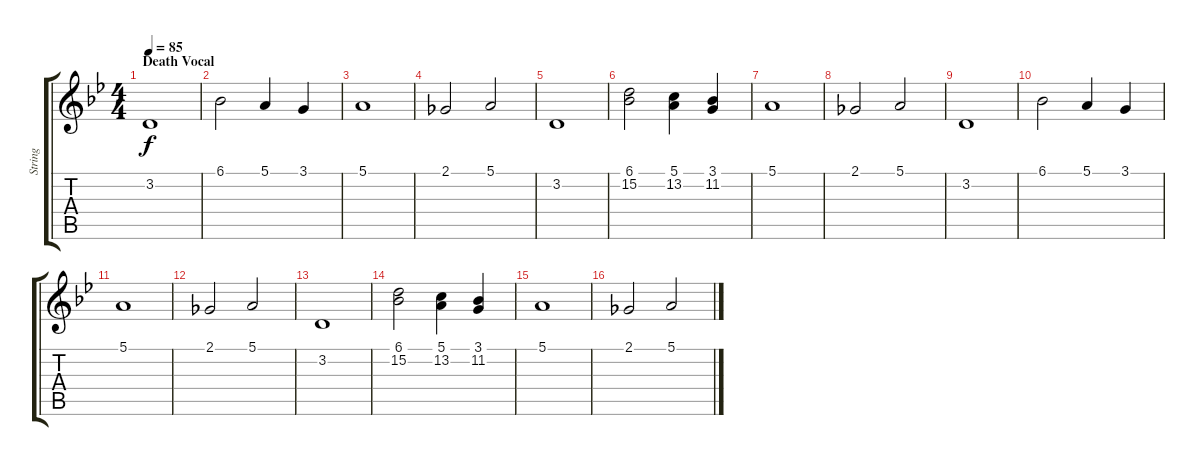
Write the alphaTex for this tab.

\track ("String" "String") {instrument stringensemble2}
\staff {score tabs}
\tuning (E4 B3 G3 D3 A2 E2) {hide}
\ts (4 4)
\section ("" "Death Vocal")
\tempo 85
\clef g2
\ks gminor
3.2.1{dy f instrument stringensemble2} |
6.1.2 5.1.4 3.1.4 |
5.1.1 |
2.1.2 5.1.2 |
3.2.1 |
(6.1 15.2).2 (5.1 13.2).4 (3.1 11.2).4 |
5.1.1 |
2.1.2 5.1.2 |
3.2.1 |
6.1.2 5.1.4 3.1.4 |
5.1.1 |
2.1.2 5.1.2 |
3.2.1 |
(6.1 15.2).2 (5.1 13.2).4 (3.1 11.2).4 |
5.1.1 |
2.1.2 5.1.2
